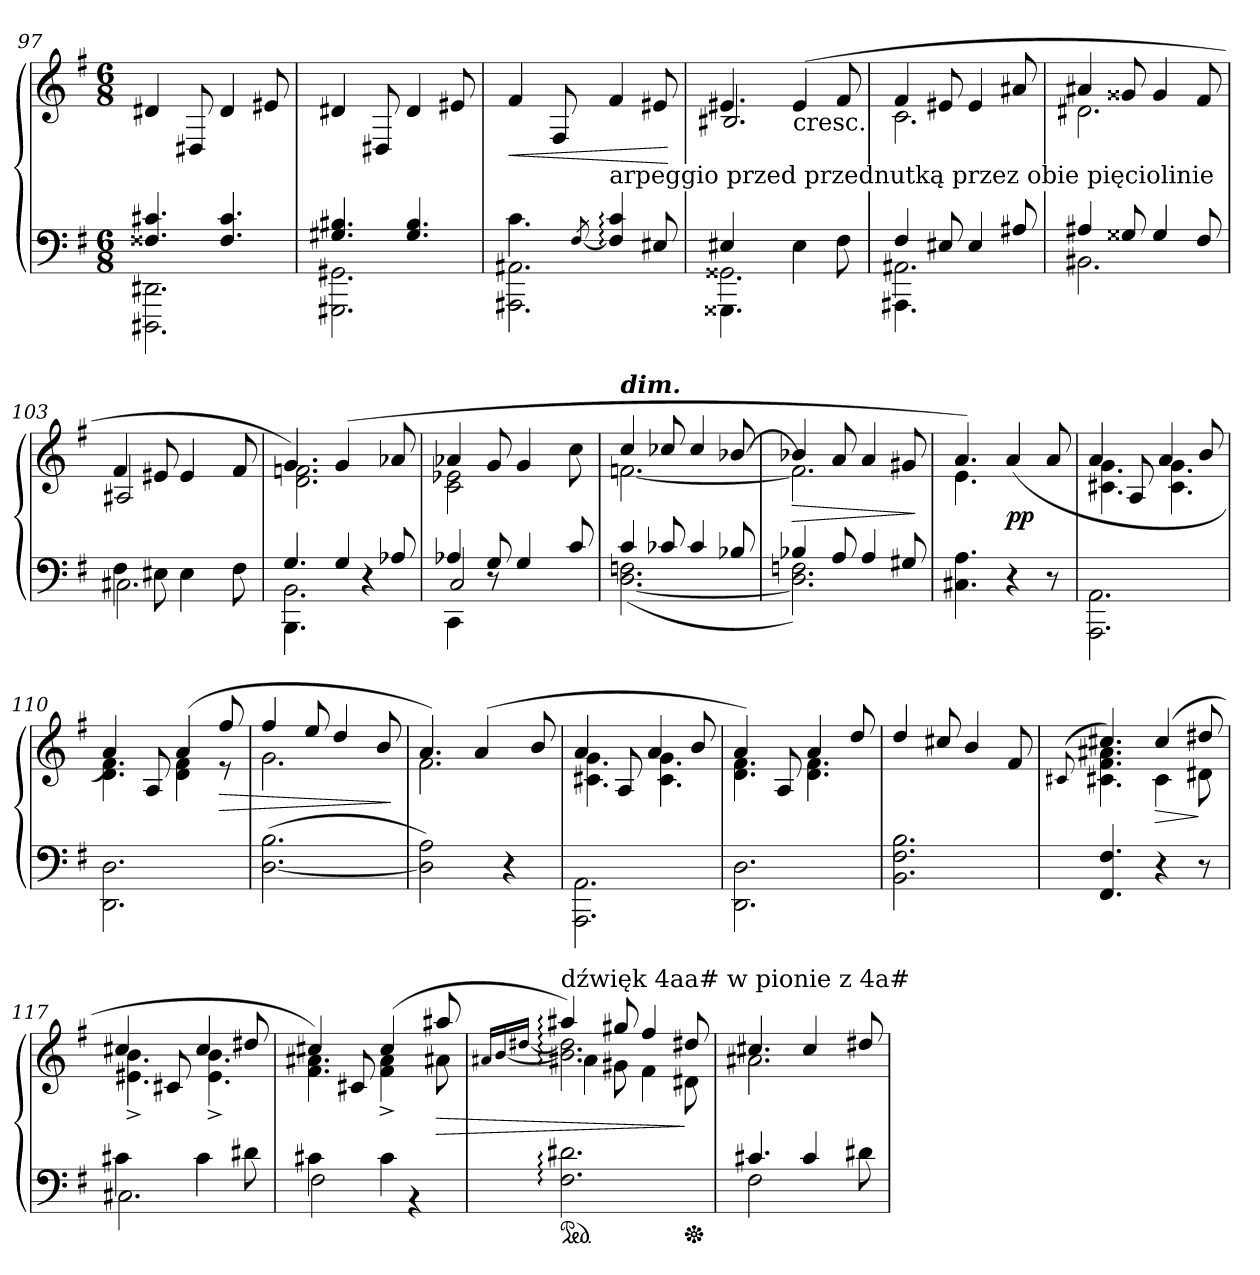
**kern	**kern	**dynam
*part1	*part1	*part1
*staff2	*staff1	*staff1/2
*clefF4	*clefG2	*
*k[f#]	*k[f#]	*
*M6/8	*M6/8	*
=97	=97	=97
*^	*	*
4.F##X 4.c#X	2.DDD#X 2.DD#X	4d#X	.
.	.	8D#X/	.
4.F## 4.c#	.	4d#	.
.	.	8e#X	.
=98	=98	=98	=98
4.G#X 4.B#X	2.GGG#X 2.GG#X	4d#X	.
.	.	8D#X/	.
4.G# 4.B#	.	4d#	.
.	.	8e#X	.
=99	=99	=99	=99
4.c\	2.AAA#X 2.AA#X	4f#	<
.	.	8F#/	.
[8qF#	.	.	.
!LO:TX:a:t=arpeggio przed przednutką przez obie pięciolinie	!	!	!
4F#]: 4c:	.	4f#:	.
8E#X	.	8e#X	.
*v	*v	*	*
.	.	[
=100	=100	=100
*^	*^	*
*	*^	*	*	*
4E#X	2.GG##X	4.GGG##X\	4.e#X	2.B#X/	.
8ryy	.	.	.	.	.
!	!	!	!LO:TX:c:t=cresc.	!	!
4E#\	.	4.ryy	(4e#	.	.
8F#\	.	.	8f#	.	.
=101	=101	=101	=101	=101	=101
4F#	2.AA#X	4.AAA#X\	4f#	2.c	.
8E#X	.	.	8e#X	.	.
4E#/	.	4.ryy	4e#	.	.
8A#X/	.	.	8a#X	.	.
*	*v	*v	*	*	*
=102	=102	=102	=102	=102
4A#X	2.BB#X	4a#X	2.d#X	.
8G##X	.	8g##X	.	.
4G##	.	4g##	.	.
8F#	.	8f#	.	.
=103	=103	=103	=103	=103
4F#\	2.C#X	4f#	2A#X/	.
8E#X\	.	8e#X	.	.
4E#\	.	4e#	.	.
.	.	.	4ryy	.
8F#\	.	8f#	.	.
=104	=104	=104	=104	=104
*	*^	*	*	*
4.G	2.BB	4.BBB\	4.g)	2.d 2.fn	.
4G/	.	8ryy	(4g	.	.
.	.	4r	.	.	.
8A-X/	.	.	8a-X	.	.
=105	=105	=105	=105	=105	=105
4A-X	2C/	4CC\	4a-X	2c 2e-X	.
8G	.	8r	8g	.	.
4G/	.	4.ryy	4g	.	.
.	4ryy	.	.	4ryy	.
8c/	.	.	8cc	.	.
*	*v	*v	*	*	*
=106	=106	=106	=106	=106
!	!	!LO:TX:a:Bi:t=dim.	!	!
4c	([2.D 2.Fn	4cc	[2.fn	.
8c-X	.	8cc-X	.	.
4c-	.	4cc-	.	.
8B-X	.	[8b-X	.	.
=107	=107	=107	=107	=107
4B-X	2.D] 2.Fn)	4b-X]	2.f]	>
8A	.	8a	.	.
4A	.	4a	.	.
8G#X	.	8g#X	.	.
*v	*v	*	*	*
*	*v	*v	*
.	.	]
=108	=108	=108
*	*^	*
4.C#X 4.A	4.a)	4.e	.
4r	(>4a	4.rAyy	pp
8r	8a/	.	.
=109	=109	=109	=109
2.AAA\ 2.AA\	4a	4.c#X 4.g	.
.	8A/	.	.
.	4a	4.c# 4.g	.
.	8b	.	.
=110	=110	=110	=110
2.DD\ 2.D\	4a)	4.d 4.f#	.
.	8A/	.	.
.	(4a	4d 4f#	.
.	8ff#	8re	>
=111	=111	=111	=111
([2.D 2.B	4ff#	2.g	.
.	8ee	.	.
.	4dd	.	.
.	8b	.	.
*	*v	*v	*
.	.	]
=112	=112	=112
*	*^	*
2D] 2A)	4.a)	2.f#	.
.	(4a	.	.
4r	.	.	.
.	8b	.	.
=113	=113	=113	=113
2.AAA\ 2.AA\	4a	4.c#X 4.g	.
.	8A/	.	.
.	4a	4.c# 4.g	.
.	8b	.	.
=114	=114	=114	=114
2.DD\ 2.D\	4a)	4.d 4.f#	.
.	8A/	.	.
.	4a	4.d 4.f#	.
.	8dd	.	.
*	*v	*v	*
=115	=115	=115
2.BB 2.F# 2.B	4dd/	.
.	8cc#X/	.
.	4b/	.
.	8f#	.
=116	=116	=116
.	(<8qqc#X/	.
*	*^	*
4.FF# 4.F#	4.cc#X)	4.c#X 4.f# 4.a#X	.
4r	(4cc#	4c#	>
8r	8dd#X	8d#X	]
=117	=117	=117	=117
*^	*	*	*
4c#X\	2.C#X	4cc#X	4.e#X^ 4.b^	.
8ryy	.	8c#X	.	.
4c#\	.	4cc#	4.e#^ 4.b^	.
8d#X\	.	8dd#X	.	.
=118	=118	=118	=118	=118
4c#X\	2F#	4cc#X)	4.f# 4.a#X	.
8ryy	.	8c#X	.	.
4c#\	.	(4cc#	4f#^ 4a#^	.
.	4r	.	.	.
8ryy	.	8aa#X	8a#X	>
*v	*v	*	*	*
=119	=119	=119	=119
.	.	16qa#X/LL	.
.	.	[16qb/	.
.	.	[16qdd#X/JJ	.
*	*	*^	*
!	!LO:TX:a:t=dźwięk 4aa# w pionie z 4a#	!	!	!
!LO:TX:a:t=arpeggio przez obie pięciolinie	!	!	!	!
*ped	*	*	*	*
2.F#: 2.d#X:	4aa#X:)	2.b]: 2.dd#]:	4a#X:\	.
.	8gg#X	.	8g#X\	.
.	4ff#	.	4f#\	.
*Xped	*	*	*	*
.	8dd#X	.	8d#X\	]
*	*	*v	*v	*
=120	=120	=120	=120
*^	*	*	*
4.c#X	2F#	4.cc#X	2.a#X	.
4c#	.	4cc#	.	.
.	4ryy	.	.	.
8d#X	.	8dd#X	.	.
*v	*v	*	*	*
*	*v	*v	*
=	=	=
*-	*-	*-
